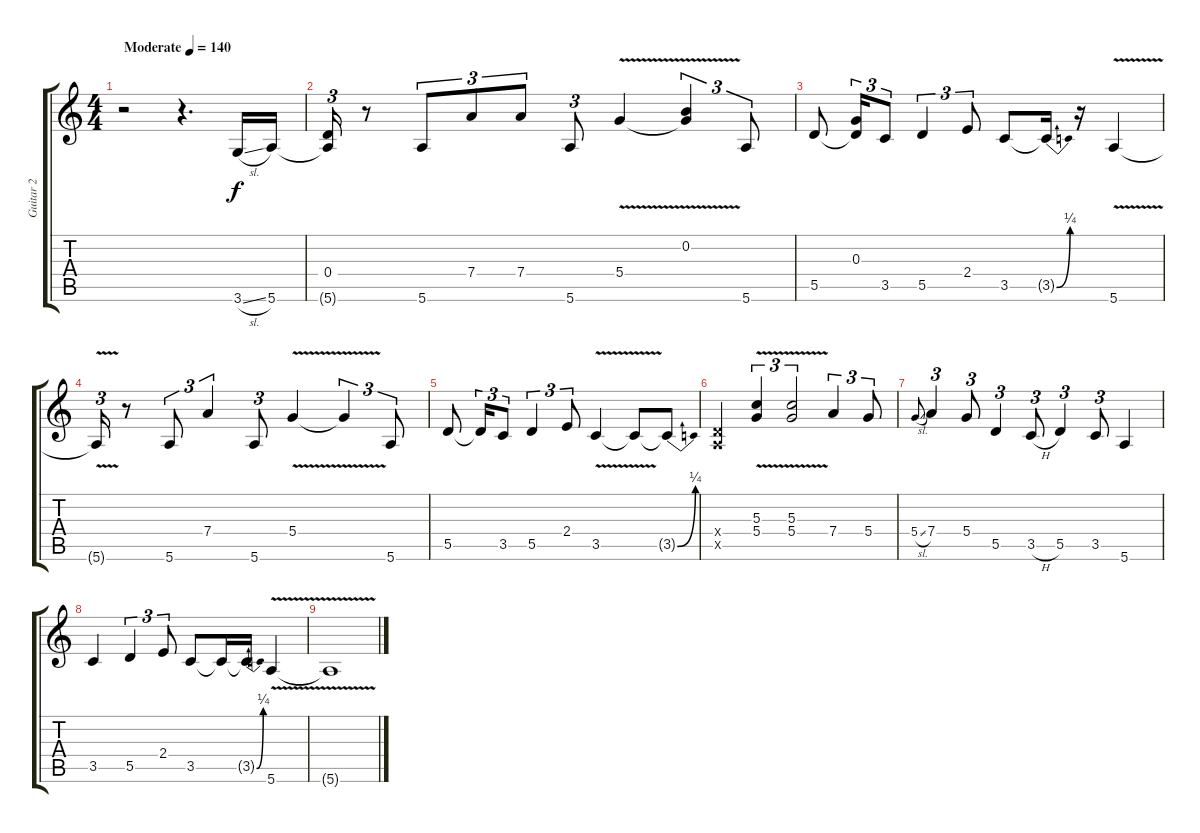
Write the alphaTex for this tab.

\track ("Guitar 2" "Guitar 2") {instrument overdrivenguitar}
\staff {score tabs}
\tuning (E4 B3 G3 D3 A2 E2) {hide}
\ts (4 4)
\tempo (140 "Moderate")
\clef g2
\ks c
r.2{dy f instrument overdrivenguitar} r.4{d} 3.6{sl}.16 5.6.16 |
(0.4 5.6{t}).16{tu (3 2)} r.8 5.6.8{tu (3 2)} 7.4.8{tu (3 2)} 7.4.8{tu (3 2)} 5.6.8{tu (3 2)} 5.4{v}.4 (0.2 5.4{t}).4{tu (3 2)} 5.6.8{tu (3 2)} |
5.5.8 (0.3 5.5{t}).16{tu (3 2)} 3.5.8{tu (3 2)} 5.5.4{tu (3 2)} 2.4.8{tu (3 2)} 3.5.8 3.5{be (bend 0 0 60 1) t}.16 r.16 5.6{v}.4 |
5.6{t}.16{tu (3 2)} r.8 5.6.8{tu (3 2)} 7.4.4{tu (3 2)} 5.6.8{tu (3 2)} 5.4{v}.4 5.4{t}.4{tu (3 2)} 5.6.8{tu (3 2)} |
5.5.8 5.5{t}.16{tu (3 2)} 3.5.8{tu (3 2)} 5.5.4{tu (3 2)} 2.4.8{tu (3 2)} 3.5{v}.4 3.5{t}.8 3.5{be (bend 0 0 60 1) t}.8 |
(0.4{x} 0.5{x}).4 (5.3{v} 5.4{v}).4{tu (3 2)} (5.3{v} 5.4{v}).2{tu (3 2)} 7.4.4{tu (3 2)} 5.4.8{tu (3 2)} |
5.4{sl}.8{gr onbeat} 7.4.4{tu (3 2)} 5.4.8{tu (3 2)} 5.5.4{tu (3 2)} 3.5{h}.8{tu (3 2)} 5.5.4{tu (3 2)} 3.5.8{tu (3 2)} 5.6.4 |
3.5.4 5.5.4{tu (3 2)} 2.4.8{tu (3 2)} 3.5.8 3.5{t}.16 3.5{be (bend 0 0 60 1) t}.16 5.6{v}.4 |
5.6{t}.1
